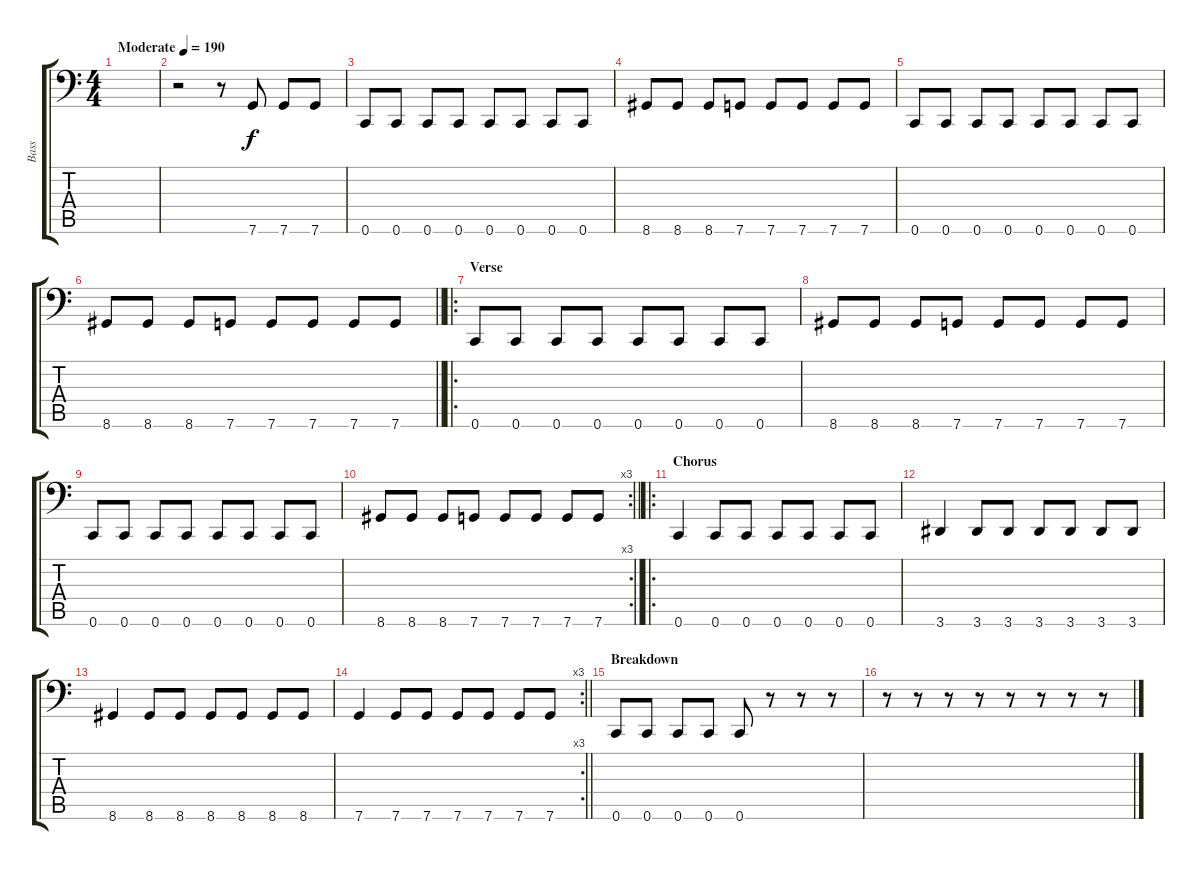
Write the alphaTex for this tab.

\track ("Bass" "Bass") {instrument electricbasspick}
\staff {score tabs}
\tuning (D3 A2 F2 C2 G1 C1) {hide}
\ts (4 4)
\tempo (190 "Moderate")
\clef f4
\ks c
|
r.2 r.8 7.6.8 7.6.8 7.6.8 |
0.6.8 0.6.8 0.6.8 0.6.8 0.6.8 0.6.8 0.6.8 0.6.8 |
8.6.8 8.6.8 8.6.8 7.6.8 7.6.8 7.6.8 7.6.8 7.6.8 |
0.6.8 0.6.8 0.6.8 0.6.8 0.6.8 0.6.8 0.6.8 0.6.8 |
\barLineRight lightlight
8.6.8 8.6.8 8.6.8 7.6.8 7.6.8 7.6.8 7.6.8 7.6.8 |
\ro
\section ("" "Verse")
0.6.8 0.6.8 0.6.8 0.6.8 0.6.8 0.6.8 0.6.8 0.6.8 |
8.6.8 8.6.8 8.6.8 7.6.8 7.6.8 7.6.8 7.6.8 7.6.8 |
0.6.8 0.6.8 0.6.8 0.6.8 0.6.8 0.6.8 0.6.8 0.6.8 |
\rc 3
\barLineRight lightlight
8.6.8 8.6.8 8.6.8 7.6.8 7.6.8 7.6.8 7.6.8 7.6.8 |
\ro
\section ("" "Chorus")
0.6.4 0.6.8 0.6.8 0.6.8 0.6.8 0.6.8 0.6.8 |
3.6.4 3.6.8 3.6.8 3.6.8 3.6.8 3.6.8 3.6.8 |
8.6.4 8.6.8 8.6.8 8.6.8 8.6.8 8.6.8 8.6.8 |
\rc 3
\barLineRight lightlight
7.6.4 7.6.8 7.6.8 7.6.8 7.6.8 7.6.8 7.6.8 |
\section ("" "Breakdown")
0.6.8 0.6.8 0.6.8 0.6.8 0.6.8 r.8 r.8 r.8 |
r.8 r.8 r.8 r.8 r.8 r.8 r.8 r.8
